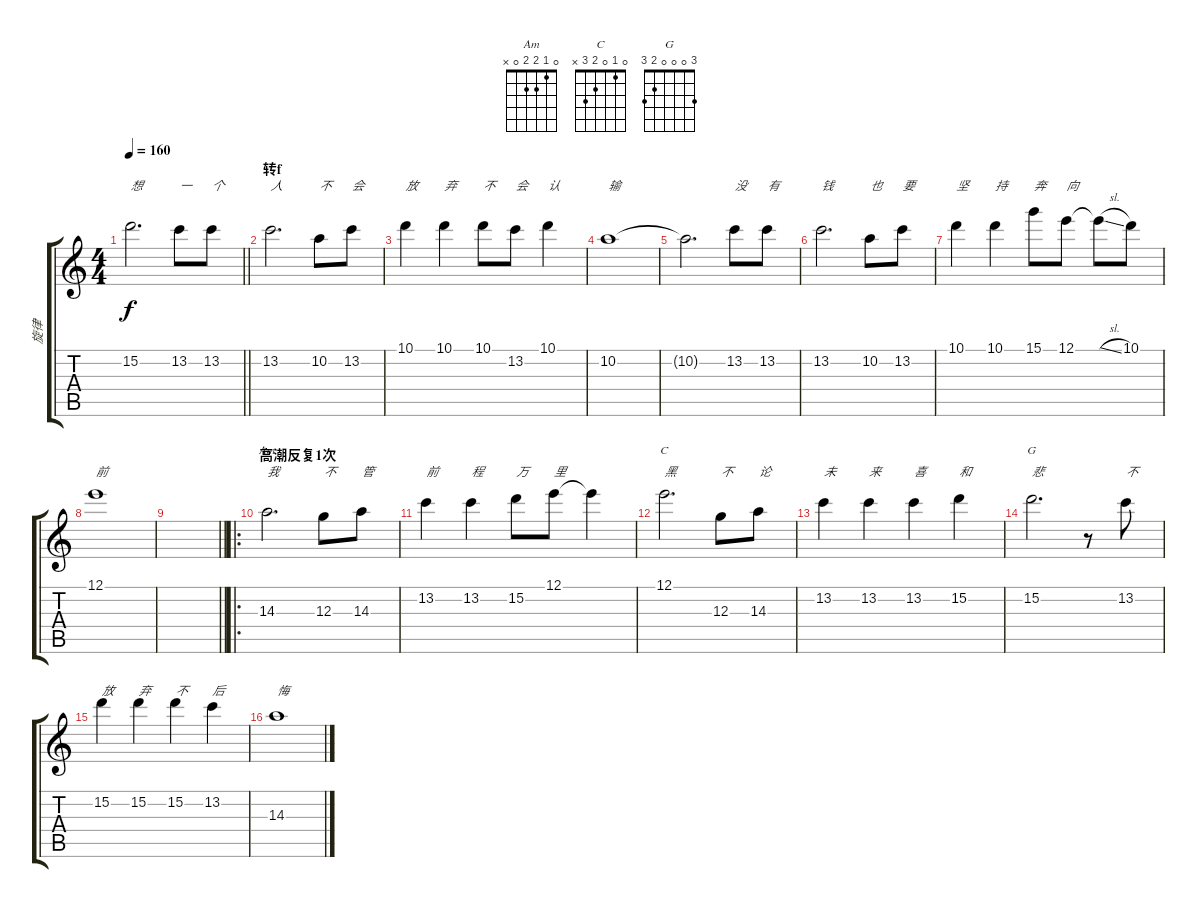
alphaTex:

\track ("旋律" "旋律") {instrument contrabass}
\staff {score tabs}
\tuning (E4 B3 G3 D3 A2 E2) {hide}
\chord ("Am" 0 1 2 2 0 x)
\chord ("C" 0 1 0 2 3 x)
\chord ("G" 3 0 0 0 2 3)
\ts (4 4)
\tempo 160
\clef g2
\barLineRight lightlight
\ks c
15.2.2{d txt "想" dy f} 13.2.8{txt "一"} 13.2.8{txt "个"} |
\section ("" "转f")
13.2.2{d txt "人"} 10.2.8{txt "不"} 13.2.8{txt "会"} |
10.1.4{txt "放"} 10.1.4{txt "弃"} 10.1.8{txt "不"} 13.2.8{txt "会"} 10.1.4{txt "认"} |
10.2.1{txt "输"} |
10.2{t}.2{d} 13.2.8{txt "没"} 13.2.8{txt "有"} |
13.2.2{d txt "钱"} 10.2.8{txt "也"} 13.2.8{txt "要"} |
10.1.4{txt "坚"} 10.1.4{txt "持"} 15.1.8{txt "奔"} 12.1.8{txt "向"} 12.1{sl t}.8 10.1.8 |
12.1.1{txt "前"} |
\barLineRight lightlight
|
\ro
\section ("" "高潮反复1次")
14.3.2{d ch "Am" txt "我"} 12.3.8{txt "不"} 14.3.8{txt "管"} |
13.2.4{txt "前"} 13.2.4{txt "程"} 15.2.8{txt "万"} 12.1.8{txt "里"} 12.1{t}.4 |
12.1.2{d ch "C" txt "黑"} 12.3.8{txt "不"} 14.3.8{txt "论"} |
13.2.4{txt "未"} 13.2.4{txt "来"} 13.2.4{txt "喜"} 15.2.4{txt "和"} |
15.2.2{d ch "G" txt "悲"} r.8 13.2.8{txt "不"} |
15.2.4{txt "放"} 15.2.4{txt "弃"} 15.2.4{txt "不"} 13.2.4{txt "后"} |
14.3.1{txt "悔"}
